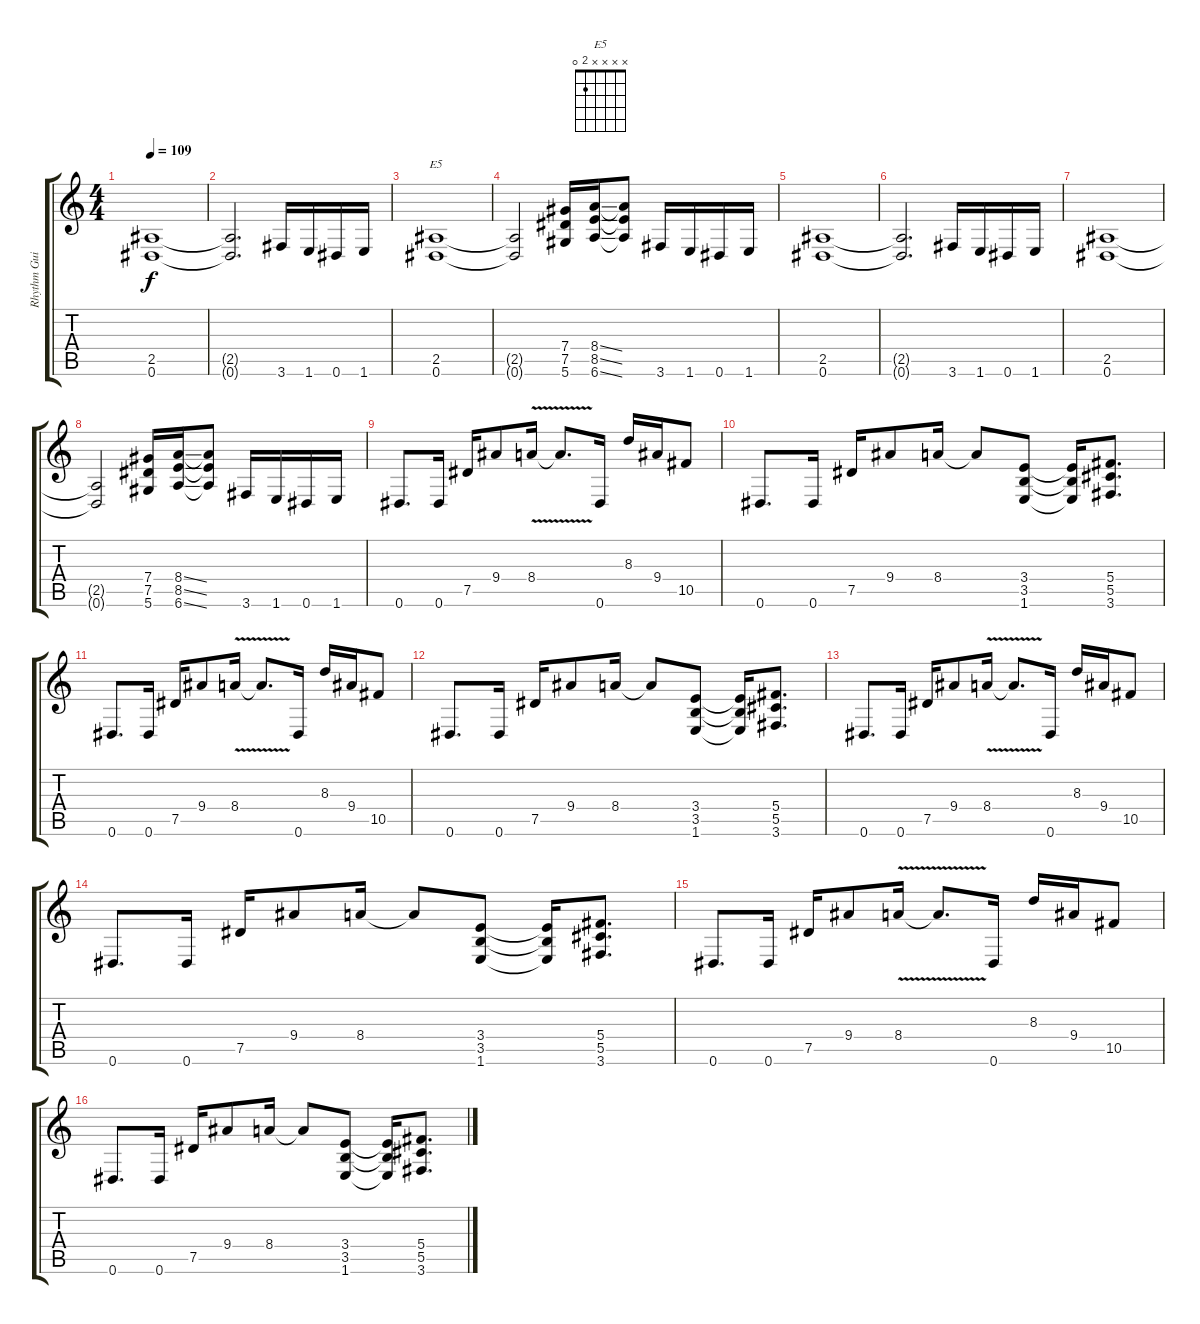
\track ("Rhythm Guitar" "Rhythm Gui") {instrument distortionguitar}
\staff {score tabs}
\tuning (Eb4 Bb3 Gb3 Db3 Ab2 Eb2) {hide}
\chord ("E5" x x x x 2 0)
\ts (4 4)
\tempo 109
\clef g2
\ks c
(2.5 0.6).1{dy f} |
(2.5{t} 0.6{t}).2{d} 3.6.16 1.6.16 0.6.16 1.6.16 |
(2.5 0.6).1{ch "E5"} |
(2.5{t} 0.6{t}).2 (7.4 7.5 5.6).16 (8.4{ss} 8.5{ss} 6.6{ss}).16 (8.4{t} 8.5{t} 6.6{t}).8 3.6.16 1.6.16 0.6.16 1.6.16 |
(2.5 0.6).1 |
(2.5{t} 0.6{t}).2{d} 3.6.16 1.6.16 0.6.16 1.6.16 |
(2.5 0.6).1 |
(2.5{t} 0.6{t}).2 (7.4 7.5 5.6).16 (8.4{ss} 8.5{ss} 6.6{ss}).16 (8.4{t} 8.5{t} 6.6{t}).8 3.6.16 1.6.16 0.6.16 1.6.16 |
0.6.8{d} 0.6.16 7.5.16 9.4.8 8.4{v}.16 8.4{t}.8{d} 0.6.16 8.3.16 9.4.16 10.5.8 |
0.6.8{d} 0.6.16 7.5.16 9.4.8 8.4.16 8.4{t}.8 (3.4 3.5 1.6).8 (3.4{t} 3.5{t} 1.6{t}).16 (5.4 5.5 3.6).8{d} |
0.6.8{d} 0.6.16 7.5.16 9.4.8 8.4{v}.16 8.4{t}.8{d} 0.6.16 8.3.16 9.4.16 10.5.8 |
0.6.8{d} 0.6.16 7.5.16 9.4.8 8.4.16 8.4{t}.8 (3.4 3.5 1.6).8 (3.4{t} 3.5{t} 1.6{t}).16 (5.4 5.5 3.6).8{d} |
0.6.8{d} 0.6.16 7.5.16 9.4.8 8.4{v}.16 8.4{t}.8{d} 0.6.16 8.3.16 9.4.16 10.5.8 |
0.6.8{d} 0.6.16 7.5.16 9.4.8 8.4.16 8.4{t}.8 (3.4 3.5 1.6).8 (3.4{t} 3.5{t} 1.6{t}).16 (5.4 5.5 3.6).8{d} |
0.6.8{d} 0.6.16 7.5.16 9.4.8 8.4{v}.16 8.4{t}.8{d} 0.6.16 8.3.16 9.4.16 10.5.8 |
0.6.8{d} 0.6.16 7.5.16 9.4.8 8.4.16 8.4{t}.8 (3.4 3.5 1.6).8 (3.4{t} 3.5{t} 1.6{t}).16 (5.4 5.5 3.6).8{d}
